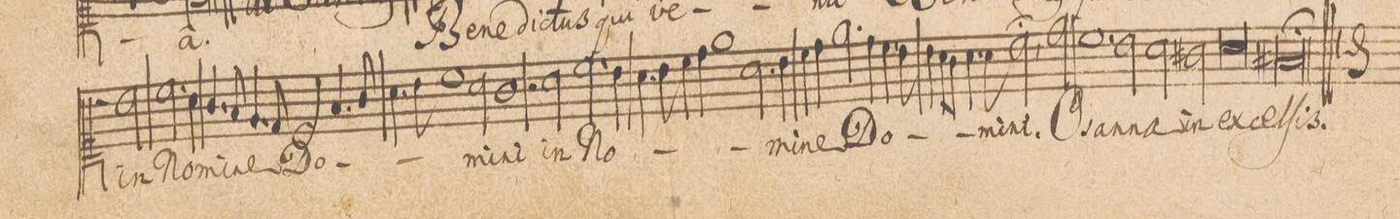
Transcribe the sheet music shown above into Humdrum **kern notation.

**kern	**text
*I"CANTVS.	*
*clefC1	*
*k[]	*
*met(c|)	*
*M2/1	*
2r	.
2b\	in
=36-	=36-
2.cc\	No-
4a\	-mi-
4.g/	-ne
8f/	.
4.e/	.
8d/	.
=37-	=37-
2c/	Do-
4.f/	.
8g/	.
4.a\	.
8b\	.
1cc\	.
=38-	=38-
2a\	-mi-
1g\	-ni
=39-	=39-
2r	.
2a\	in
2.cc\	No-
4b\	.
=40-	=40-
4.a\	.
8b\	.
4cc\	.
4dd\	.
1ee\	.
=41-	=41-
2.a\	.
4b\	-mi-
4cc\	-ne
4dd\	.
2.ee\	Do-
=42-	=42-
4dd\	.
4.cc\	.
8b\	.
4b\	.
8a\L	.
8g\J	.
4.a\	.
8a\	-mi-
=43-	=43-
2b;,<\	-ni.
2dd\	O-
1.cc\	-san-
=44-	=44-
2b\	-na
2a\	in
2g#X\	ex-
=45-	=45-
0a\	-cel-
=46-	=46-
0f#X/;	-ſis.
==	==
*-	*-
